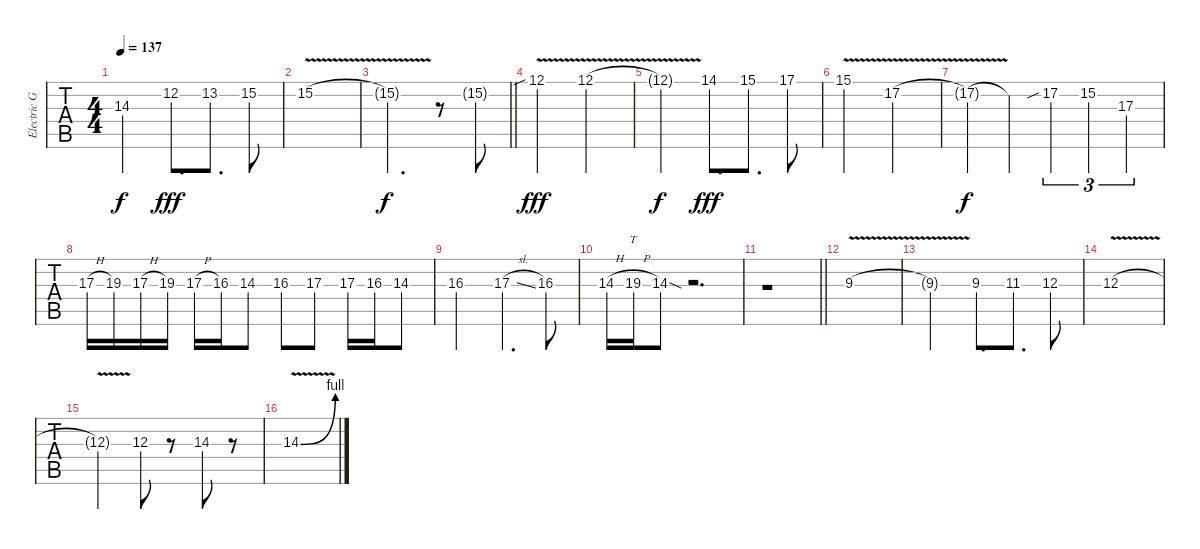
\track ("Electric Guitar" "Electric G") {instrument overdrivenguitar}
\staff {tabs}
\tuning (Eb4 Bb3 Gb3 Db3 Ab2 Eb2) {hide}
\ts (4 4)
\tempo 137
\clef g2
\ks ebminor
14.3{t}.2{dy f} 12.2{st}.8{d dy fff} 13.2{st}.8{d} 15.2.8 |
15.2{v}.1 |
\barLineRight lightlight
15.2{t}.2{d dy f} r.8 15.2{g}.8 |
12.1{v sib}.2{dy fff} 12.1{v}.2 |
12.1{t}.2{dy f} 14.1{st}.8{d dy fff} 15.1{st}.8{d} 17.1.8 |
15.1{v}.2 17.2{v}.2 |
17.2{t}.4{dy f} 17.2{t}.4 17.2{sib}.4{tu (3 2)} 15.2.4{tu (3 2)} 17.3{st}.4{tu (3 2)} |
17.3{h}.16 19.3.16 17.3{h}.16 19.3.16 17.3{h}.16 16.3.16 14.3.8 16.3.8 17.3.8 17.3.16 16.3.16 14.3.8 |
16.3.2 17.3{sl}.4{d} 16.3.8 |
14.3{h}.16 19.3{h}.16{tt} 14.3{sod st}.8 r.2{d} |
\barLineRight lightlight
r.1 |
9.3{v}.1{volume 6} |
9.3{t}.2 9.3{st}.8{d} 11.3{st}.8{d} 12.3.8 |
12.3{v}.1 |
12.3{t}.2 12.3.8 r.8 14.3.8 r.8 |
14.3{be (bend 0 0 60 4) v}.1{volume 4}
